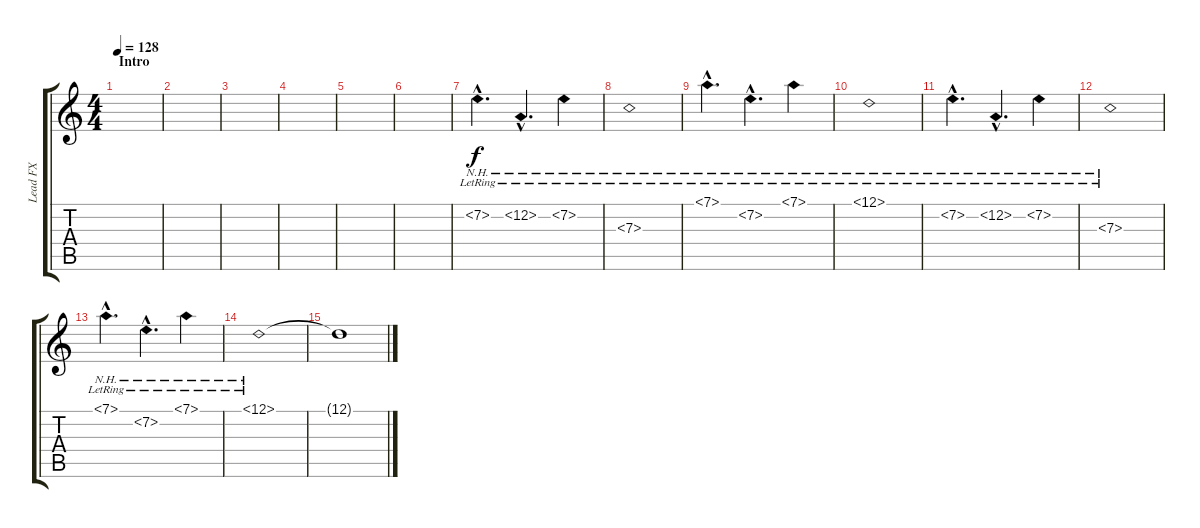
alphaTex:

\track ("Lead FX" "Lead FX") {instrument fx7echoes}
\staff {score tabs}
\tuning (D4 A3 F3 C3 G2 C2) {hide}
\ts (4 4)
\section ("" "Intro")
\tempo 128
\clef g2
\ks c
|
|
|
|
|
|
7.2{nh hac lr}.4{d} 12.2{nh hac lr}.4{d} 7.2{nh lr}.4 |
7.3{nh lr}.1 |
7.1{nh hac lr}.4{d} 7.2{nh hac lr}.4{d} 7.1{nh lr}.4 |
12.1{nh lr}.1 |
7.2{nh hac lr}.4{d} 12.2{nh hac lr}.4{d} 7.2{nh lr}.4 |
7.3{nh lr}.1 |
7.1{nh hac lr}.4{d} 7.2{nh hac lr}.4{d} 7.1{nh lr}.4 |
12.1{nh lr}.1{volume 0} |
12.1{t}.1
